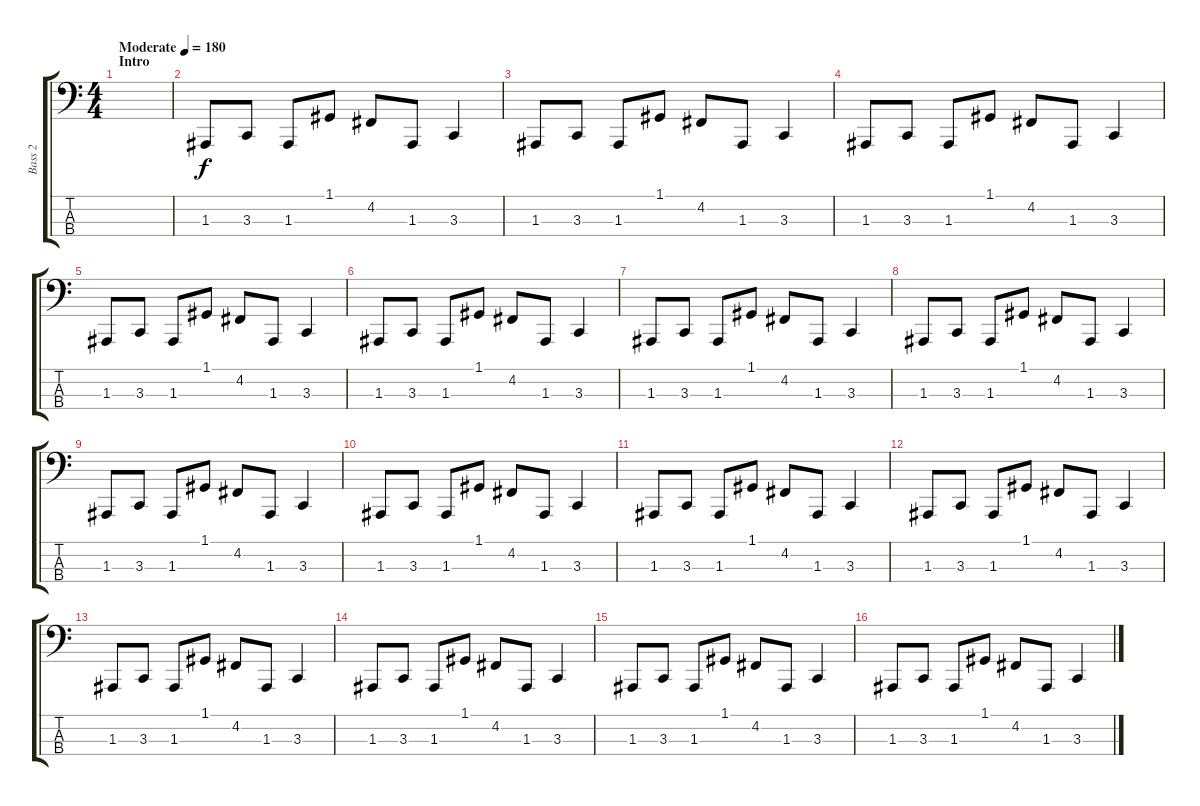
\track ("Bass 2" "Bass 2") {instrument lead2sawtooth}
\staff {score tabs}
\tuning (G2 D2 A1 E1) {hide}
\ts (4 4)
\section ("" "Intro")
\tempo (180 "Moderate")
\clef f4
\ks c
|
1.3.8 3.3.8 1.3.8 1.1.8 4.2.8 1.3.8 3.3.4 |
1.3.8 3.3.8 1.3.8 1.1.8 4.2.8 1.3.8 3.3.4 |
1.3.8 3.3.8 1.3.8 1.1.8 4.2.8 1.3.8 3.3.4 |
1.3.8 3.3.8 1.3.8 1.1.8 4.2.8 1.3.8 3.3.4 |
1.3.8 3.3.8 1.3.8 1.1.8 4.2.8 1.3.8 3.3.4 |
1.3.8 3.3.8 1.3.8 1.1.8 4.2.8 1.3.8 3.3.4 |
1.3.8 3.3.8 1.3.8 1.1.8 4.2.8 1.3.8 3.3.4 |
1.3.8 3.3.8 1.3.8 1.1.8 4.2.8 1.3.8 3.3.4 |
1.3.8 3.3.8 1.3.8 1.1.8 4.2.8 1.3.8 3.3.4 |
1.3.8 3.3.8 1.3.8 1.1.8 4.2.8 1.3.8 3.3.4 |
1.3.8 3.3.8 1.3.8 1.1.8 4.2.8 1.3.8 3.3.4 |
1.3.8 3.3.8 1.3.8 1.1.8 4.2.8 1.3.8 3.3.4 |
1.3.8 3.3.8 1.3.8 1.1.8 4.2.8 1.3.8 3.3.4 |
1.3.8 3.3.8 1.3.8 1.1.8 4.2.8 1.3.8 3.3.4 |
1.3.8 3.3.8 1.3.8 1.1.8 4.2.8 1.3.8 3.3.4
